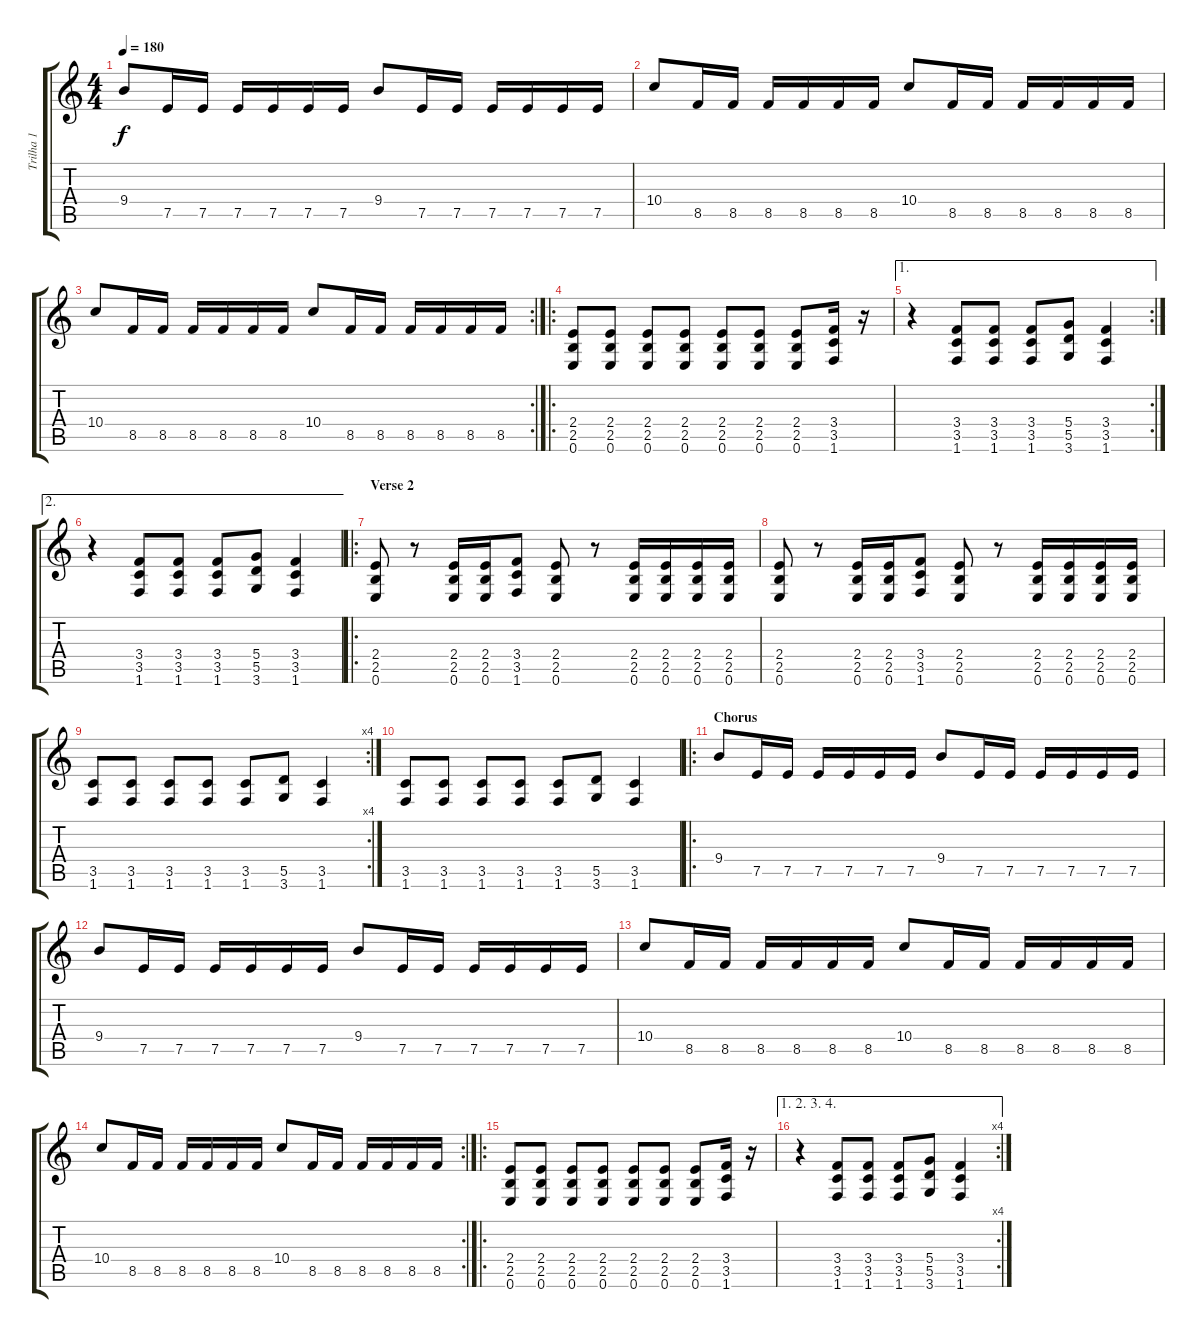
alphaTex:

\track ("Trilha 1" "Trilha 1") {instrument distortionguitar}
\staff {score tabs}
\tuning (E4 B3 G3 D3 A2 E2) {hide}
\ts (4 4)
\tempo 180
\clef g2
\ks c
9.4.8{dy f} 7.5.16 7.5.16 7.5.16 7.5.16 7.5.16 7.5.16 9.4.8 7.5.16 7.5.16 7.5.16 7.5.16 7.5.16 7.5.16 |
10.4.8 8.5.16 8.5.16 8.5.16 8.5.16 8.5.16 8.5.16 10.4.8 8.5.16 8.5.16 8.5.16 8.5.16 8.5.16 8.5.16 |
\rc 2
10.4.8 8.5.16 8.5.16 8.5.16 8.5.16 8.5.16 8.5.16 10.4.8 8.5.16 8.5.16 8.5.16 8.5.16 8.5.16 8.5.16 |
\ro
(2.4 2.5 0.6).8 (2.4 2.5 0.6).8 (2.4 2.5 0.6).8 (2.4 2.5 0.6).8 (2.4 2.5 0.6).8 (2.4 2.5 0.6).8 (2.4 2.5 0.6).8 (3.4 3.5 1.6).16 r.16 |
\ae 1
\rc 2
r.4 (3.4 3.5 1.6).8 (3.4 3.5 1.6).8 (3.4 3.5 1.6).8 (5.4 5.5 3.6).8 (3.4 3.5 1.6).4 |
\ae 2
r.4 (3.4 3.5 1.6).8 (3.4 3.5 1.6).8 (3.4 3.5 1.6).8 (5.4 5.5 3.6).8 (3.4 3.5 1.6).4 |
\ro
\section ("" "Verse 2")
(2.4 2.5 0.6).8{volume 11} r.8 (2.4 2.5 0.6).16 (2.4 2.5 0.6).16 (3.4 3.5 1.6).8 (2.4 2.5 0.6).8 r.8 (2.4 2.5 0.6).16 (2.4 2.5 0.6).16 (2.4 2.5 0.6).16 (2.4 2.5 0.6).16 |
(2.4 2.5 0.6).8 r.8 (2.4 2.5 0.6).16 (2.4 2.5 0.6).16 (3.4 3.5 1.6).8 (2.4 2.5 0.6).8 r.8 (2.4 2.5 0.6).16 (2.4 2.5 0.6).16 (2.4 2.5 0.6).16 (2.4 2.5 0.6).16 |
\rc 4
(3.5 1.6).8 (3.5 1.6).8 (3.5 1.6).8 (3.5 1.6).8 (3.5 1.6).8 (5.5 3.6).8 (3.5 1.6).4 |
(3.5 1.6).8{volume 13} (3.5 1.6).8 (3.5 1.6).8 (3.5 1.6).8 (3.5 1.6).8 (5.5 3.6).8 (3.5 1.6).4 |
\ro
\section ("" "Chorus")
9.4.8{volume 13} 7.5.16 7.5.16 7.5.16 7.5.16 7.5.16 7.5.16 9.4.8 7.5.16 7.5.16 7.5.16 7.5.16 7.5.16 7.5.16 |
9.4.8 7.5.16 7.5.16 7.5.16 7.5.16 7.5.16 7.5.16 9.4.8 7.5.16 7.5.16 7.5.16 7.5.16 7.5.16 7.5.16 |
10.4.8 8.5.16 8.5.16 8.5.16 8.5.16 8.5.16 8.5.16 10.4.8 8.5.16 8.5.16 8.5.16 8.5.16 8.5.16 8.5.16 |
\rc 2
10.4.8 8.5.16 8.5.16 8.5.16 8.5.16 8.5.16 8.5.16 10.4.8 8.5.16 8.5.16 8.5.16 8.5.16 8.5.16 8.5.16 |
\ro
(2.4 2.5 0.6).8 (2.4 2.5 0.6).8 (2.4 2.5 0.6).8 (2.4 2.5 0.6).8 (2.4 2.5 0.6).8 (2.4 2.5 0.6).8 (2.4 2.5 0.6).8 (3.4 3.5 1.6).16 r.16 |
\ae (1 2 3 4)
\rc 4
r.4 (3.4 3.5 1.6).8 (3.4 3.5 1.6).8 (3.4 3.5 1.6).8 (5.4 5.5 3.6).8 (3.4 3.5 1.6).4
